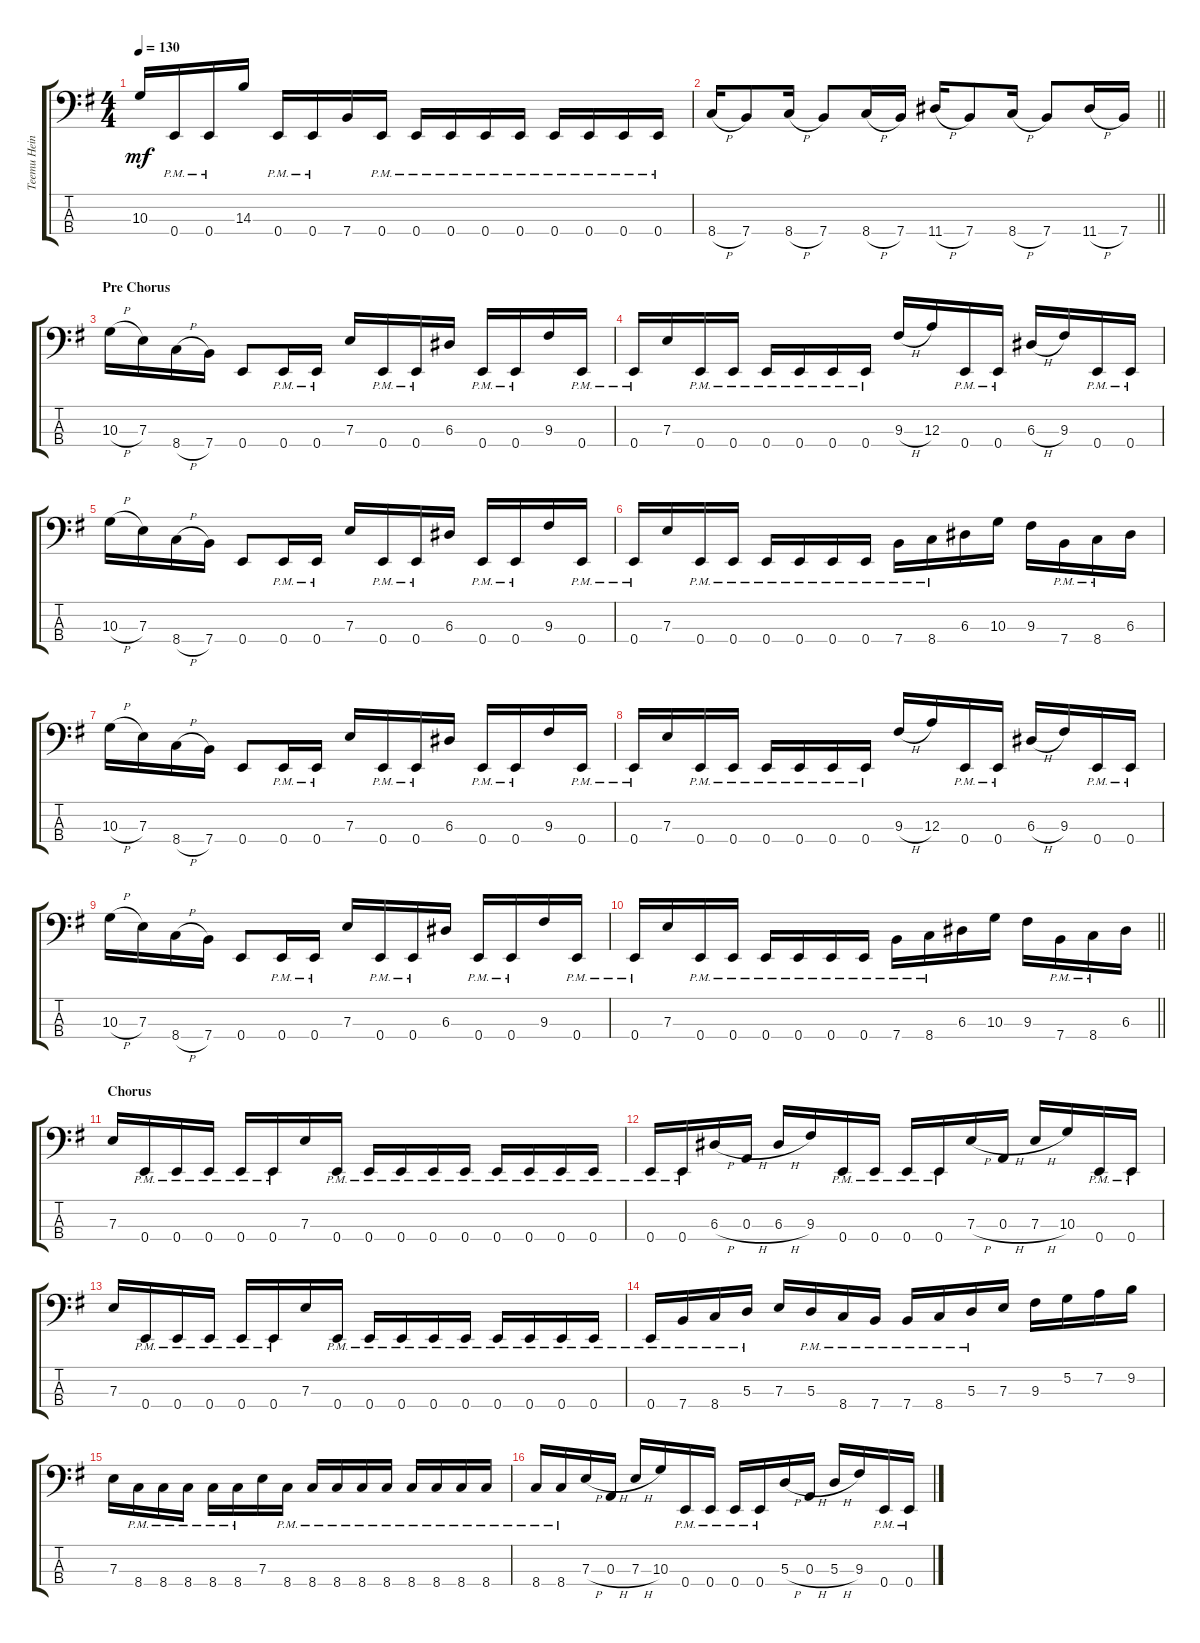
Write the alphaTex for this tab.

\track ("Teemu Heinola (bass)" "Teemu Hein") {instrument electricbasspick}
\staff {score tabs}
\tuning (G2 D2 A1 E1) {hide}
\ts (4 4)
\tempo 130
\clef f4
\ks eminor
10.3.16{dy mf} 0.4{pm}.16 0.4{pm}.16 14.3.16 0.4{pm}.16 0.4{pm}.16 7.4.16 0.4{pm}.16 0.4{pm}.16 0.4{pm}.16 0.4{pm}.16 0.4{pm}.16 0.4{pm}.16 0.4{pm}.16 0.4{pm}.16 0.4{pm}.16 |
\barLineRight lightlight
8.4{h}.16 7.4.8 8.4{h}.16 7.4.8 8.4{h}.16 7.4.16 11.4{h}.16 7.4.8 8.4{h}.16 7.4.8 11.4{h}.16 7.4.16 |
\section ("" "Pre Chorus")
10.3{h}.16 7.3.16 8.4{h}.16 7.4.16 0.4.8 0.4{pm}.16 0.4{pm}.16 7.3.16 0.4{pm}.16 0.4{pm}.16 6.3.16 0.4{pm}.16 0.4{pm}.16 9.3.16 0.4{pm}.16 |
0.4{pm}.16 7.3.16 0.4{pm}.16 0.4{pm}.16 0.4{pm}.16 0.4{pm}.16 0.4{pm}.16 0.4{pm}.16 9.3{h}.16 12.3.16 0.4{pm}.16 0.4{pm}.16 6.3{h}.16 9.3.16 0.4{pm}.16 0.4{pm}.16 |
10.3{h}.16 7.3.16 8.4{h}.16 7.4.16 0.4.8 0.4{pm}.16 0.4{pm}.16 7.3.16 0.4{pm}.16 0.4{pm}.16 6.3.16 0.4{pm}.16 0.4{pm}.16 9.3.16 0.4{pm}.16 |
0.4{pm}.16 7.3.16 0.4{pm}.16 0.4{pm}.16 0.4{pm}.16 0.4{pm}.16 0.4{pm}.16 0.4{pm}.16 7.4{pm}.16 8.4{pm}.16 6.3.16 10.3.16 9.3.16 7.4{pm}.16 8.4{pm}.16 6.3.16 |
10.3{h}.16 7.3.16 8.4{h}.16 7.4.16 0.4.8 0.4{pm}.16 0.4{pm}.16 7.3.16 0.4{pm}.16 0.4{pm}.16 6.3.16 0.4{pm}.16 0.4{pm}.16 9.3.16 0.4{pm}.16 |
0.4{pm}.16 7.3.16 0.4{pm}.16 0.4{pm}.16 0.4{pm}.16 0.4{pm}.16 0.4{pm}.16 0.4{pm}.16 9.3{h}.16 12.3.16 0.4{pm}.16 0.4{pm}.16 6.3{h}.16 9.3.16 0.4{pm}.16 0.4{pm}.16 |
10.3{h}.16 7.3.16 8.4{h}.16 7.4.16 0.4.8 0.4{pm}.16 0.4{pm}.16 7.3.16 0.4{pm}.16 0.4{pm}.16 6.3.16 0.4{pm}.16 0.4{pm}.16 9.3.16 0.4{pm}.16 |
\barLineRight lightlight
0.4{pm}.16 7.3.16 0.4{pm}.16 0.4{pm}.16 0.4{pm}.16 0.4{pm}.16 0.4{pm}.16 0.4{pm}.16 7.4{pm}.16 8.4{pm}.16 6.3.16 10.3.16 9.3.16 7.4{pm}.16 8.4{pm}.16 6.3.16 |
\section ("" "Chorus")
7.3.16 0.4{pm}.16 0.4{pm}.16 0.4{pm}.16 0.4{pm}.16 0.4{pm}.16 7.3.16 0.4{pm}.16 0.4{pm}.16 0.4{pm}.16 0.4{pm}.16 0.4{pm}.16 0.4{pm}.16 0.4{pm}.16 0.4{pm}.16 0.4{pm}.16 |
0.4{pm}.16 0.4{pm}.16 6.3{h}.16 0.3{h}.16 6.3{h}.16 9.3.16 0.4{pm}.16 0.4{pm}.16 0.4{pm}.16 0.4{pm}.16 7.3{h}.16 0.3{h}.16 7.3{h}.16 10.3.16 0.4{pm}.16 0.4{pm}.16 |
7.3.16 0.4{pm}.16 0.4{pm}.16 0.4{pm}.16 0.4{pm}.16 0.4{pm}.16 7.3.16 0.4{pm}.16 0.4{pm}.16 0.4{pm}.16 0.4{pm}.16 0.4{pm}.16 0.4{pm}.16 0.4{pm}.16 0.4{pm}.16 0.4{pm}.16 |
0.4{pm}.16 7.4{pm}.16 8.4{pm}.16 5.3{pm}.16 7.3.16 5.3{pm}.16 8.4{pm}.16 7.4{pm}.16 7.4{pm}.16 8.4{pm}.16 5.3{pm}.16 7.3.16 9.3.16 5.2.16 7.2.16 9.2.16 |
7.3.16 8.4{pm}.16 8.4{pm}.16 8.4{pm}.16 8.4{pm}.16 8.4{pm}.16 7.3.16 8.4{pm}.16 8.4{pm}.16 8.4{pm}.16 8.4{pm}.16 8.4{pm}.16 8.4{pm}.16 8.4{pm}.16 8.4{pm}.16 8.4{pm}.16 |
8.4{pm}.16 8.4{pm}.16 7.3{h}.16 0.3{h}.16 7.3{h}.16 10.3.16 0.4{pm}.16 0.4{pm}.16 0.4{pm}.16 0.4{pm}.16 5.3{h}.16 0.3{h}.16 5.3{h}.16 9.3.16 0.4{pm}.16 0.4{pm}.16
